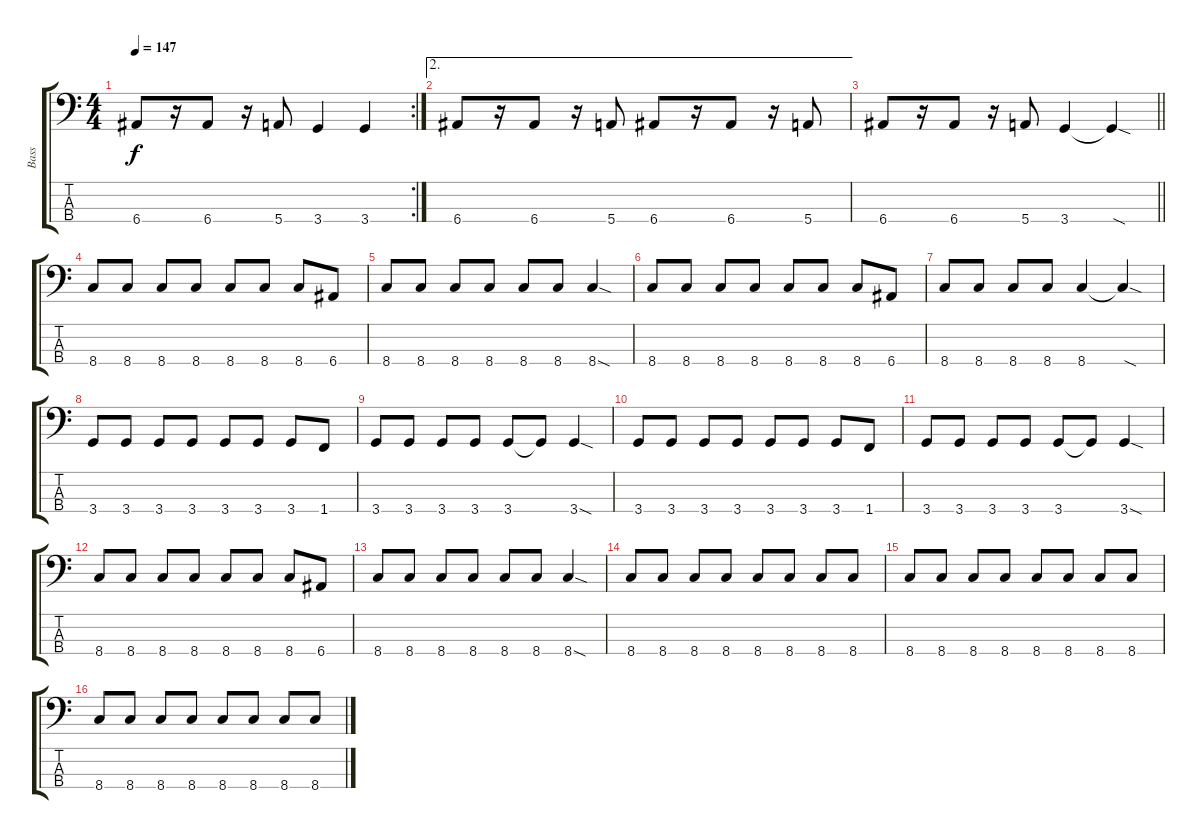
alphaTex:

\track ("Bass" "Bass") {instrument electricbassfinger}
\staff {score tabs}
\tuning (G2 D2 A1 E1) {hide}
\rc 2
\ts (4 4)
\tempo 147
\clef f4
\ks c
6.4.8{dy f} r.16 6.4.8 r.16 5.4.8 3.4.4 3.4.4 |
\ae 2
6.4.8 r.16 6.4.8 r.16 5.4.8 6.4.8 r.16 6.4.8 r.16 5.4.8 |
\barLineRight lightlight
6.4.8 r.16 6.4.8 r.16 5.4.8 3.4.4 3.4{sod t}.4 |
8.4.8 8.4.8 8.4.8 8.4.8 8.4.8 8.4.8 8.4.8 6.4.8 |
8.4.8 8.4.8 8.4.8 8.4.8 8.4.8 8.4.8 8.4{sod}.4 |
8.4.8 8.4.8 8.4.8 8.4.8 8.4.8 8.4.8 8.4.8 6.4.8 |
8.4.8 8.4.8 8.4.8 8.4.8 8.4.4 8.4{sod t}.4 |
3.4.8 3.4.8 3.4.8 3.4.8 3.4.8 3.4.8 3.4.8 1.4.8 |
3.4.8 3.4.8 3.4.8 3.4.8 3.4.8 3.4{t}.8 3.4{sod}.4 |
3.4.8 3.4.8 3.4.8 3.4.8 3.4.8 3.4.8 3.4.8 1.4.8 |
3.4.8 3.4.8 3.4.8 3.4.8 3.4.8 3.4{t}.8 3.4{sod}.4 |
8.4.8 8.4.8 8.4.8 8.4.8 8.4.8 8.4.8 8.4.8 6.4.8 |
8.4.8 8.4.8 8.4.8 8.4.8 8.4.8 8.4.8 8.4{sod}.4 |
8.4.8 8.4.8 8.4.8 8.4.8 8.4.8 8.4.8 8.4.8 8.4.8 |
8.4.8 8.4.8 8.4.8 8.4.8 8.4.8 8.4.8 8.4.8 8.4.8 |
8.4.8 8.4.8 8.4.8 8.4.8 8.4.8 8.4.8 8.4.8 8.4.8
